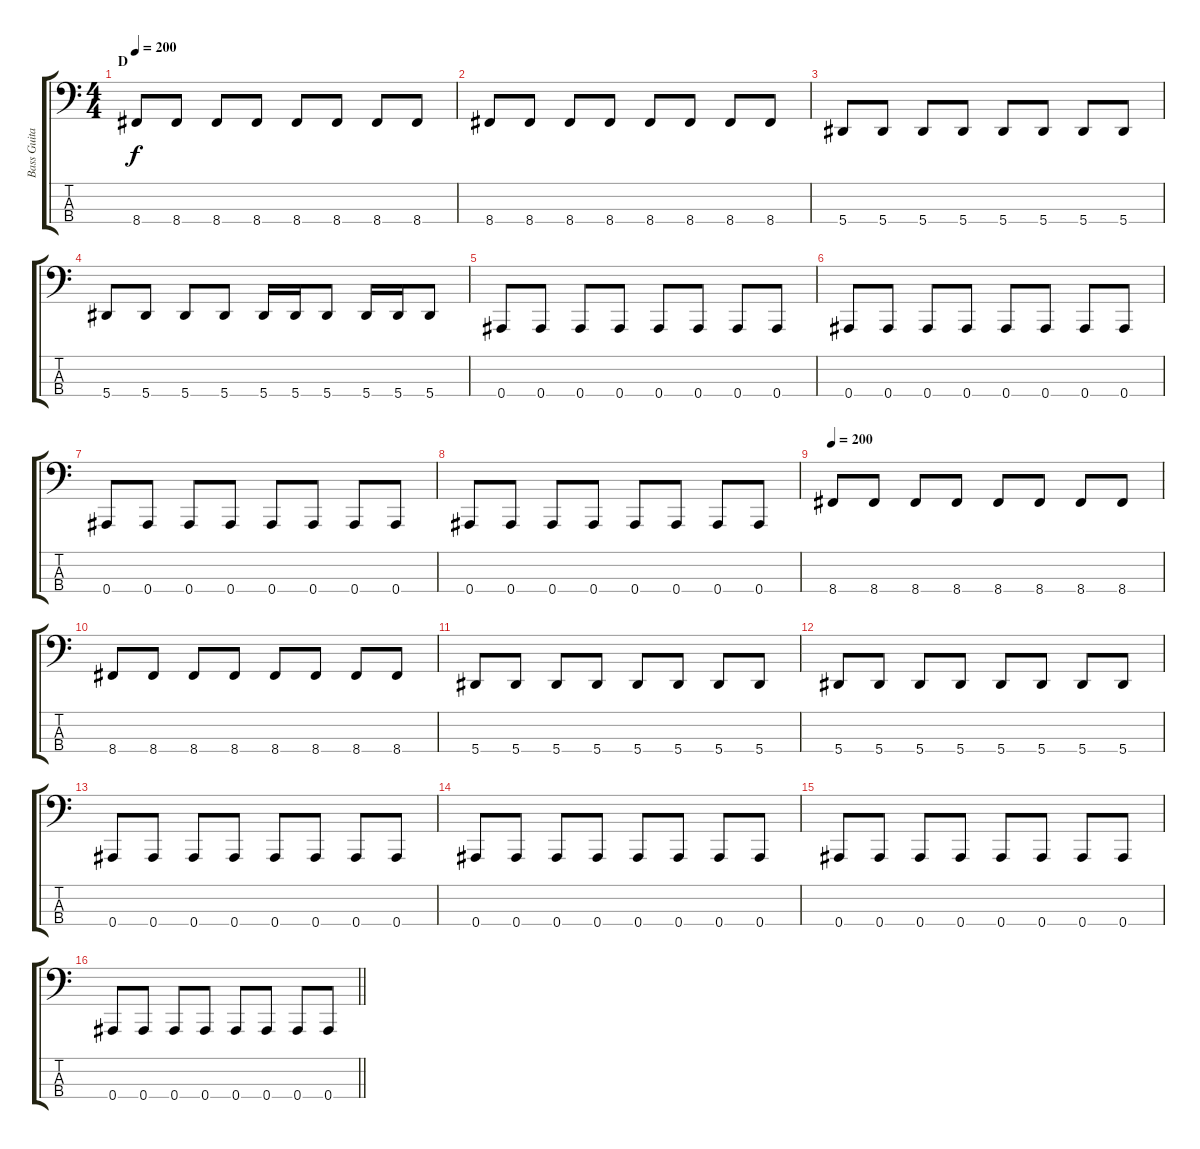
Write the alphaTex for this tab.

\track ("Bass Guitar: John Kis Gyevi" "Bass Guita") {instrument electricbasspick}
\staff {score tabs}
\tuning (Eb2 Bb1 F1 Bb0) {hide}
\ts (4 4)
\section ("" "D")
\tempo 200
\clef f4
\ks c
8.4.8{dy f} 8.4.8 8.4.8 8.4.8 8.4.8 8.4.8 8.4.8 8.4.8 |
8.4.8 8.4.8 8.4.8 8.4.8 8.4.8 8.4.8 8.4.8 8.4.8 |
5.4.8 5.4.8 5.4.8 5.4.8 5.4.8 5.4.8 5.4.8 5.4.8 |
5.4.8 5.4.8 5.4.8 5.4.8 5.4.16 5.4.16 5.4.8 5.4.16 5.4.16 5.4.8 |
0.4.8 0.4.8 0.4.8 0.4.8 0.4.8 0.4.8 0.4.8 0.4.8 |
0.4.8 0.4.8 0.4.8 0.4.8 0.4.8 0.4.8 0.4.8 0.4.8 |
0.4.8 0.4.8 0.4.8 0.4.8 0.4.8 0.4.8 0.4.8 0.4.8 |
0.4.8 0.4.8 0.4.8 0.4.8 0.4.8 0.4.8 0.4.8 0.4.8 |
\tempo 200
8.4.8 8.4.8 8.4.8 8.4.8 8.4.8 8.4.8 8.4.8 8.4.8 |
8.4.8 8.4.8 8.4.8 8.4.8 8.4.8 8.4.8 8.4.8 8.4.8 |
5.4.8 5.4.8 5.4.8 5.4.8 5.4.8 5.4.8 5.4.8 5.4.8 |
5.4.8 5.4.8 5.4.8 5.4.8 5.4.8 5.4.8 5.4.8 5.4.8 |
0.4.8 0.4.8 0.4.8 0.4.8 0.4.8 0.4.8 0.4.8 0.4.8 |
0.4.8 0.4.8 0.4.8 0.4.8 0.4.8 0.4.8 0.4.8 0.4.8 |
0.4.8 0.4.8 0.4.8 0.4.8 0.4.8 0.4.8 0.4.8 0.4.8 |
\barLineRight lightlight
0.4.8 0.4.8 0.4.8 0.4.8 0.4.8 0.4.8 0.4.8 0.4.8
